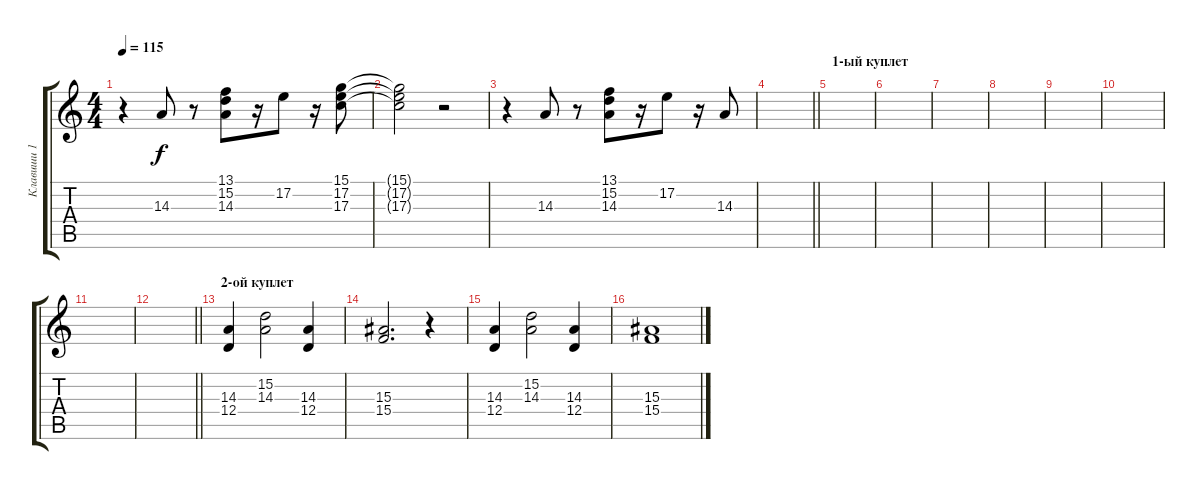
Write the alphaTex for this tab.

\track ("Клавиши 1" "Клавиши 1") {instrument stringensemble1}
\staff {score tabs}
\tuning (E4 B3 G3 D3 A2 D2) {hide}
\ts (4 4)
\tempo 115
\clef g2
\ks c
r.4{dy f} 14.3.8 r.8 (13.1 15.2 14.3).8 r.16 17.2.8 r.16 (15.1 17.2 17.3).8 |
(15.1{t} 17.2{t} 17.3{t}).2 r.2 |
r.4 14.3.8 r.8 (13.1 15.2 14.3).8 r.16 17.2.8 r.16 14.3.8 |
\barLineRight lightlight
|
\section ("" "1-ый куплет")
|
|
|
|
|
|
|
\barLineRight lightlight
|
\section ("" "2-ой куплет")
(14.3 12.4).4{volume 9 instrument choiraahs} (15.2 14.3).2 (14.3 12.4).4 |
(15.3 15.4).2{d} r.4 |
(14.3 12.4).4 (15.2 14.3).2 (14.3 12.4).4 |
(15.3 15.4).1
